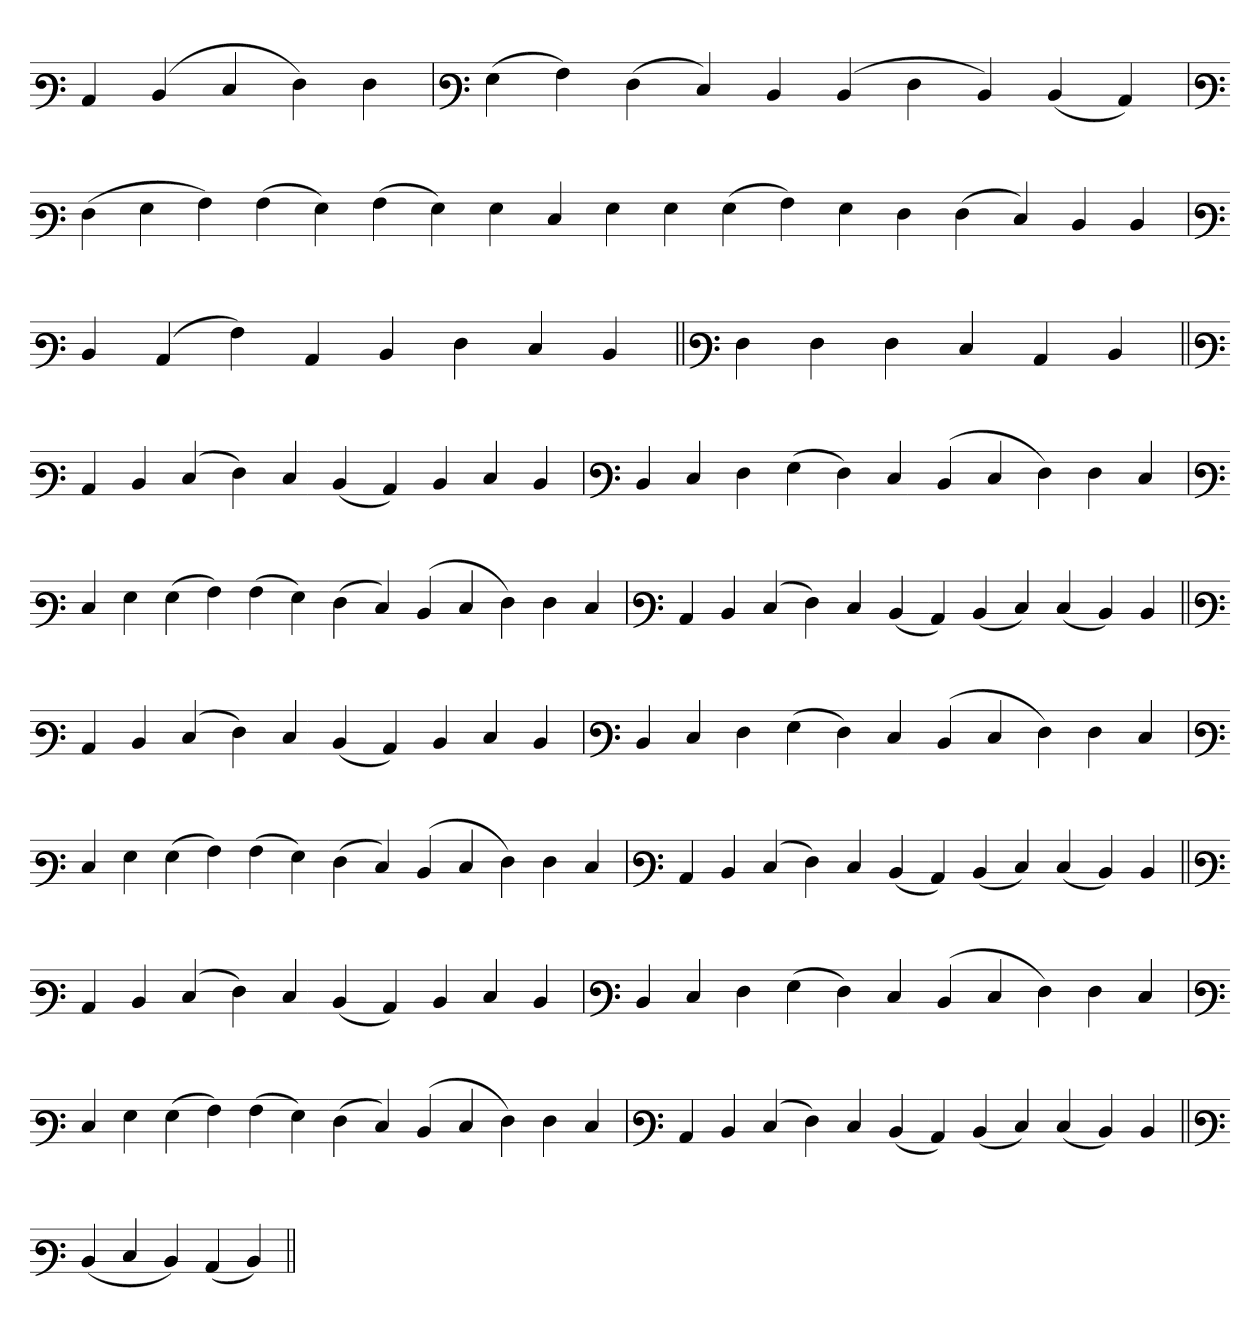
**kern
*part1
*staff1
*clefF3
=
4C
(4D
4E
4F)
4F
=`
*clefF3
(4G
4A)
(4F
4E)
4D
(4D
4F
4D)
(4D
4C)
=`
*clefF3
(4F
4G
4A)
(4A
4G)
(4A
4G)
4G
4E
4G
4G
(4G
4A)
4G
4F
(4F
4E)
4D
4D
='
*clefF3
4D
(4C
4A)
4C
4D
4F
4E
4D
=||
*clefF3
4F
4F
4F
4E
4C
4D
=||
*clefF3
4C
4D
(4E
4F)
4E
(4D
4C)
4D
4E
4D
=`
*clefF3
4D
4E
4F
(4G
4F)
4E
(4D
4E
4F)
4F
4E
='
*clefF3
4E
4G
(4G
4A)
(4A
4G)
(4F
4E)
(4D
4E
4F)
4F
4E
=`
*clefF3
4C
4D
(4E
4F)
4E
(4D
4C)
(4D
4E)
(4E
4D)
4D
=||
*clefF3
4C
4D
(4E
4F)
4E
(4D
4C)
4D
4E
4D
=`
*clefF3
4D
4E
4F
(4G
4F)
4E
(4D
4E
4F)
4F
4E
='
*clefF3
4E
4G
(4G
4A)
(4A
4G)
(4F
4E)
(4D
4E
4F)
4F
4E
=`
*clefF3
4C
4D
(4E
4F)
4E
(4D
4C)
(4D
4E)
(4E
4D)
4D
=||
*clefF3
4C
4D
(4E
4F)
4E
(4D
4C)
4D
4E
4D
=`
*clefF3
4D
4E
4F
(4G
4F)
4E
(4D
4E
4F)
4F
4E
='
*clefF3
4E
4G
(4G
4A)
(4A
4G)
(4F
4E)
(4D
4E
4F)
4F
4E
=`
*clefF3
4C
4D
(4E
4F)
4E
(4D
4C)
(4D
4E)
(4E
4D)
4D
=||
*clefF3
(4D
4E
4D)
(4C
4D)
=||
*-
